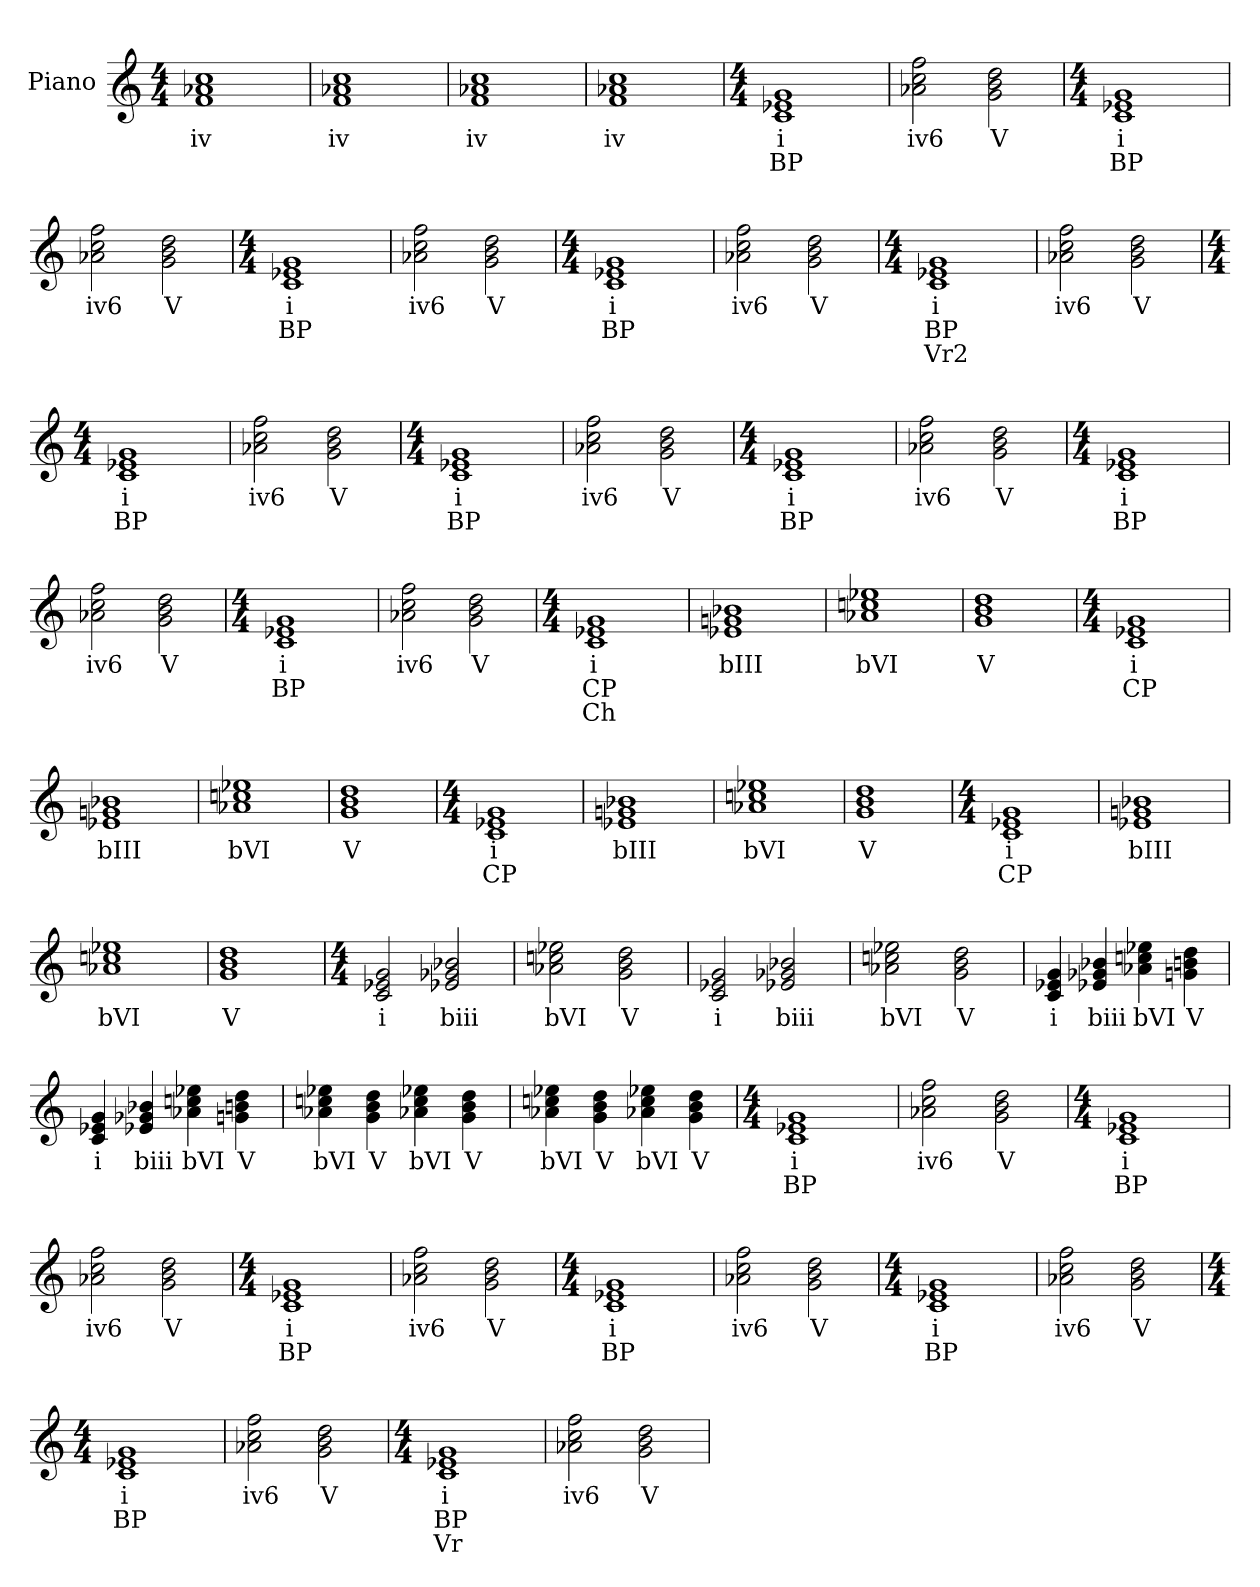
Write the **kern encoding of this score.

**kern	**text	**text	**text
*part1	*part1	*part1	*part1
*staff1	*staff1	*staff1	*staff1
*I"Piano	*	*	*
*I'Pno	*	*	*
*k[]	*	*	*
*C:	*	*	*
*M4/4	*	*	*
=	=	=	=
1f 1a-X 1cc	iv	.	.
=	=	=	=
*k[]	*	*	*
*C:	*	*	*
1f 1a-X 1cc	iv	.	.
=	=	=	=
*k[]	*	*	*
*C:	*	*	*
1f 1a-X 1cc	iv	.	.
=	=	=	=
*k[]	*	*	*
*C:	*	*	*
1f 1a-X 1cc	iv	.	.
=	=	=	=
*k[]	*	*	*
*C:	*	*	*
*M4/4	*	*	*
1c 1e-X 1g	i	BP	.
=	=	=	=
*k[]	*	*	*
*C:	*	*	*
2a-X 2cc 2ff	iv6	.	.
2g 2b 2dd	V	.	.
=	=	=	=
*k[]	*	*	*
*C:	*	*	*
*M4/4	*	*	*
1c 1e-X 1g	i	BP	.
=	=	=	=
*k[]	*	*	*
*C:	*	*	*
2a-X 2cc 2ff	iv6	.	.
2g 2b 2dd	V	.	.
=	=	=	=
*k[]	*	*	*
*C:	*	*	*
*M4/4	*	*	*
1c 1e-X 1g	i	BP	.
=	=	=	=
*k[]	*	*	*
*C:	*	*	*
2a-X 2cc 2ff	iv6	.	.
2g 2b 2dd	V	.	.
=	=	=	=
*k[]	*	*	*
*C:	*	*	*
*M4/4	*	*	*
1c 1e-X 1g	i	BP	.
=	=	=	=
*k[]	*	*	*
*C:	*	*	*
2a-X 2cc 2ff	iv6	.	.
2g 2b 2dd	V	.	.
=	=	=	=
*k[]	*	*	*
*C:	*	*	*
*M4/4	*	*	*
1c 1e-X 1g	i	BP	Vr2
=	=	=	=
*k[]	*	*	*
*C:	*	*	*
2a-X 2cc 2ff	iv6	.	.
2g 2b 2dd	V	.	.
=	=	=	=
*k[]	*	*	*
*C:	*	*	*
*M4/4	*	*	*
1c 1e-X 1g	i	BP	.
=	=	=	=
*k[]	*	*	*
*C:	*	*	*
2a-X 2cc 2ff	iv6	.	.
2g 2b 2dd	V	.	.
=	=	=	=
*k[]	*	*	*
*C:	*	*	*
*M4/4	*	*	*
1c 1e-X 1g	i	BP	.
=	=	=	=
*k[]	*	*	*
*C:	*	*	*
2a-X 2cc 2ff	iv6	.	.
2g 2b 2dd	V	.	.
=	=	=	=
*k[]	*	*	*
*C:	*	*	*
*M4/4	*	*	*
1c 1e-X 1g	i	BP	.
=	=	=	=
*k[]	*	*	*
*C:	*	*	*
2a-X 2cc 2ff	iv6	.	.
2g 2b 2dd	V	.	.
=	=	=	=
*k[]	*	*	*
*C:	*	*	*
*M4/4	*	*	*
1c 1e-X 1g	i	BP	.
=	=	=	=
*k[]	*	*	*
*C:	*	*	*
2a-X 2cc 2ff	iv6	.	.
2g 2b 2dd	V	.	.
=	=	=	=
*k[]	*	*	*
*C:	*	*	*
*M4/4	*	*	*
1c 1e-X 1g	i	BP	.
=	=	=	=
*k[]	*	*	*
*C:	*	*	*
2a-X 2cc 2ff	iv6	.	.
2g 2b 2dd	V	.	.
=	=	=	=
*k[]	*	*	*
*C:	*	*	*
*M4/4	*	*	*
1c 1e-X 1g	i	CP	Ch
=	=	=	=
*k[]	*	*	*
*C:	*	*	*
1e-X 1gn 1b-X	bIII	.	.
=	=	=	=
*k[]	*	*	*
*C:	*	*	*
1a-X 1ccn 1ee-X	bVI	.	.
=	=	=	=
*k[]	*	*	*
*C:	*	*	*
1g 1b 1dd	V	.	.
=	=	=	=
*k[]	*	*	*
*C:	*	*	*
*M4/4	*	*	*
1c 1e-X 1g	i	CP	.
=	=	=	=
*k[]	*	*	*
*C:	*	*	*
1e-X 1gn 1b-X	bIII	.	.
=	=	=	=
*k[]	*	*	*
*C:	*	*	*
1a-X 1ccn 1ee-X	bVI	.	.
=	=	=	=
*k[]	*	*	*
*C:	*	*	*
1g 1b 1dd	V	.	.
=	=	=	=
*k[]	*	*	*
*C:	*	*	*
*M4/4	*	*	*
1c 1e-X 1g	i	CP	.
=	=	=	=
*k[]	*	*	*
*C:	*	*	*
1e-X 1gn 1b-X	bIII	.	.
=	=	=	=
*k[]	*	*	*
*C:	*	*	*
1a-X 1ccn 1ee-X	bVI	.	.
=	=	=	=
*k[]	*	*	*
*C:	*	*	*
1g 1b 1dd	V	.	.
=	=	=	=
*k[]	*	*	*
*C:	*	*	*
*M4/4	*	*	*
1c 1e-X 1g	i	CP	.
=	=	=	=
*k[]	*	*	*
*C:	*	*	*
1e-X 1gn 1b-X	bIII	.	.
=	=	=	=
*k[]	*	*	*
*C:	*	*	*
1a-X 1ccn 1ee-X	bVI	.	.
=	=	=	=
*k[]	*	*	*
*C:	*	*	*
1g 1b 1dd	V	.	.
=	=	=	=
*k[]	*	*	*
*C:	*	*	*
*M4/4	*	*	*
2c 2e-X 2g	i	.	.
2e-X 2g-X 2b-X	biii	.	.
=	=	=	=
*k[]	*	*	*
*C:	*	*	*
2a-X 2ccn 2ee-X	bVI	.	.
2g 2b 2dd	V	.	.
=	=	=	=
*k[]	*	*	*
*C:	*	*	*
2c 2e-X 2g	i	.	.
2e-X 2g-X 2b-X	biii	.	.
=	=	=	=
*k[]	*	*	*
*C:	*	*	*
2a-X 2ccn 2ee-X	bVI	.	.
2g 2b 2dd	V	.	.
=	=	=	=
*k[]	*	*	*
*C:	*	*	*
4c 4e-X 4g	i	.	.
4e-X 4g-X 4b-X	biii	.	.
4a-X 4ccn 4ee-X	bVI	.	.
4gn 4bn 4dd	V	.	.
=	=	=	=
*k[]	*	*	*
*C:	*	*	*
4c 4e-X 4g	i	.	.
4e-X 4g-X 4b-X	biii	.	.
4a-X 4ccn 4ee-X	bVI	.	.
4gn 4bn 4dd	V	.	.
=	=	=	=
*k[]	*	*	*
*C:	*	*	*
4a-X 4ccn 4ee-X	bVI	.	.
4g 4b 4dd	V	.	.
4a-X 4cc 4ee-X	bVI	.	.
4g 4b 4dd	V	.	.
=	=	=	=
*k[]	*	*	*
*C:	*	*	*
4a-X 4ccn 4ee-X	bVI	.	.
4g 4b 4dd	V	.	.
4a-X 4cc 4ee-X	bVI	.	.
4g 4b 4dd	V	.	.
=	=	=	=
*k[]	*	*	*
*C:	*	*	*
*M4/4	*	*	*
1c 1e-X 1g	i	BP	.
=	=	=	=
*k[]	*	*	*
*C:	*	*	*
2a-X 2cc 2ff	iv6	.	.
2g 2b 2dd	V	.	.
=	=	=	=
*k[]	*	*	*
*C:	*	*	*
*M4/4	*	*	*
1c 1e-X 1g	i	BP	.
=	=	=	=
*k[]	*	*	*
*C:	*	*	*
2a-X 2cc 2ff	iv6	.	.
2g 2b 2dd	V	.	.
=	=	=	=
*k[]	*	*	*
*C:	*	*	*
*M4/4	*	*	*
1c 1e-X 1g	i	BP	.
=	=	=	=
*k[]	*	*	*
*C:	*	*	*
2a-X 2cc 2ff	iv6	.	.
2g 2b 2dd	V	.	.
=	=	=	=
*k[]	*	*	*
*C:	*	*	*
*M4/4	*	*	*
1c 1e-X 1g	i	BP	.
=	=	=	=
*k[]	*	*	*
*C:	*	*	*
2a-X 2cc 2ff	iv6	.	.
2g 2b 2dd	V	.	.
=	=	=	=
*k[]	*	*	*
*C:	*	*	*
*M4/4	*	*	*
1c 1e-X 1g	i	BP	.
=	=	=	=
*k[]	*	*	*
*C:	*	*	*
2a-X 2cc 2ff	iv6	.	.
2g 2b 2dd	V	.	.
=	=	=	=
*k[]	*	*	*
*C:	*	*	*
*M4/4	*	*	*
1c 1e-X 1g	i	BP	.
=	=	=	=
*k[]	*	*	*
*C:	*	*	*
2a-X 2cc 2ff	iv6	.	.
2g 2b 2dd	V	.	.
=	=	=	=
*k[]	*	*	*
*C:	*	*	*
*M4/4	*	*	*
1c 1e-X 1g	i	BP	Vr
=	=	=	=
*k[]	*	*	*
*C:	*	*	*
2a-X 2cc 2ff	iv6	.	.
2g 2b 2dd	V	.	.
=	=	=	=
*-	*-	*-	*-
